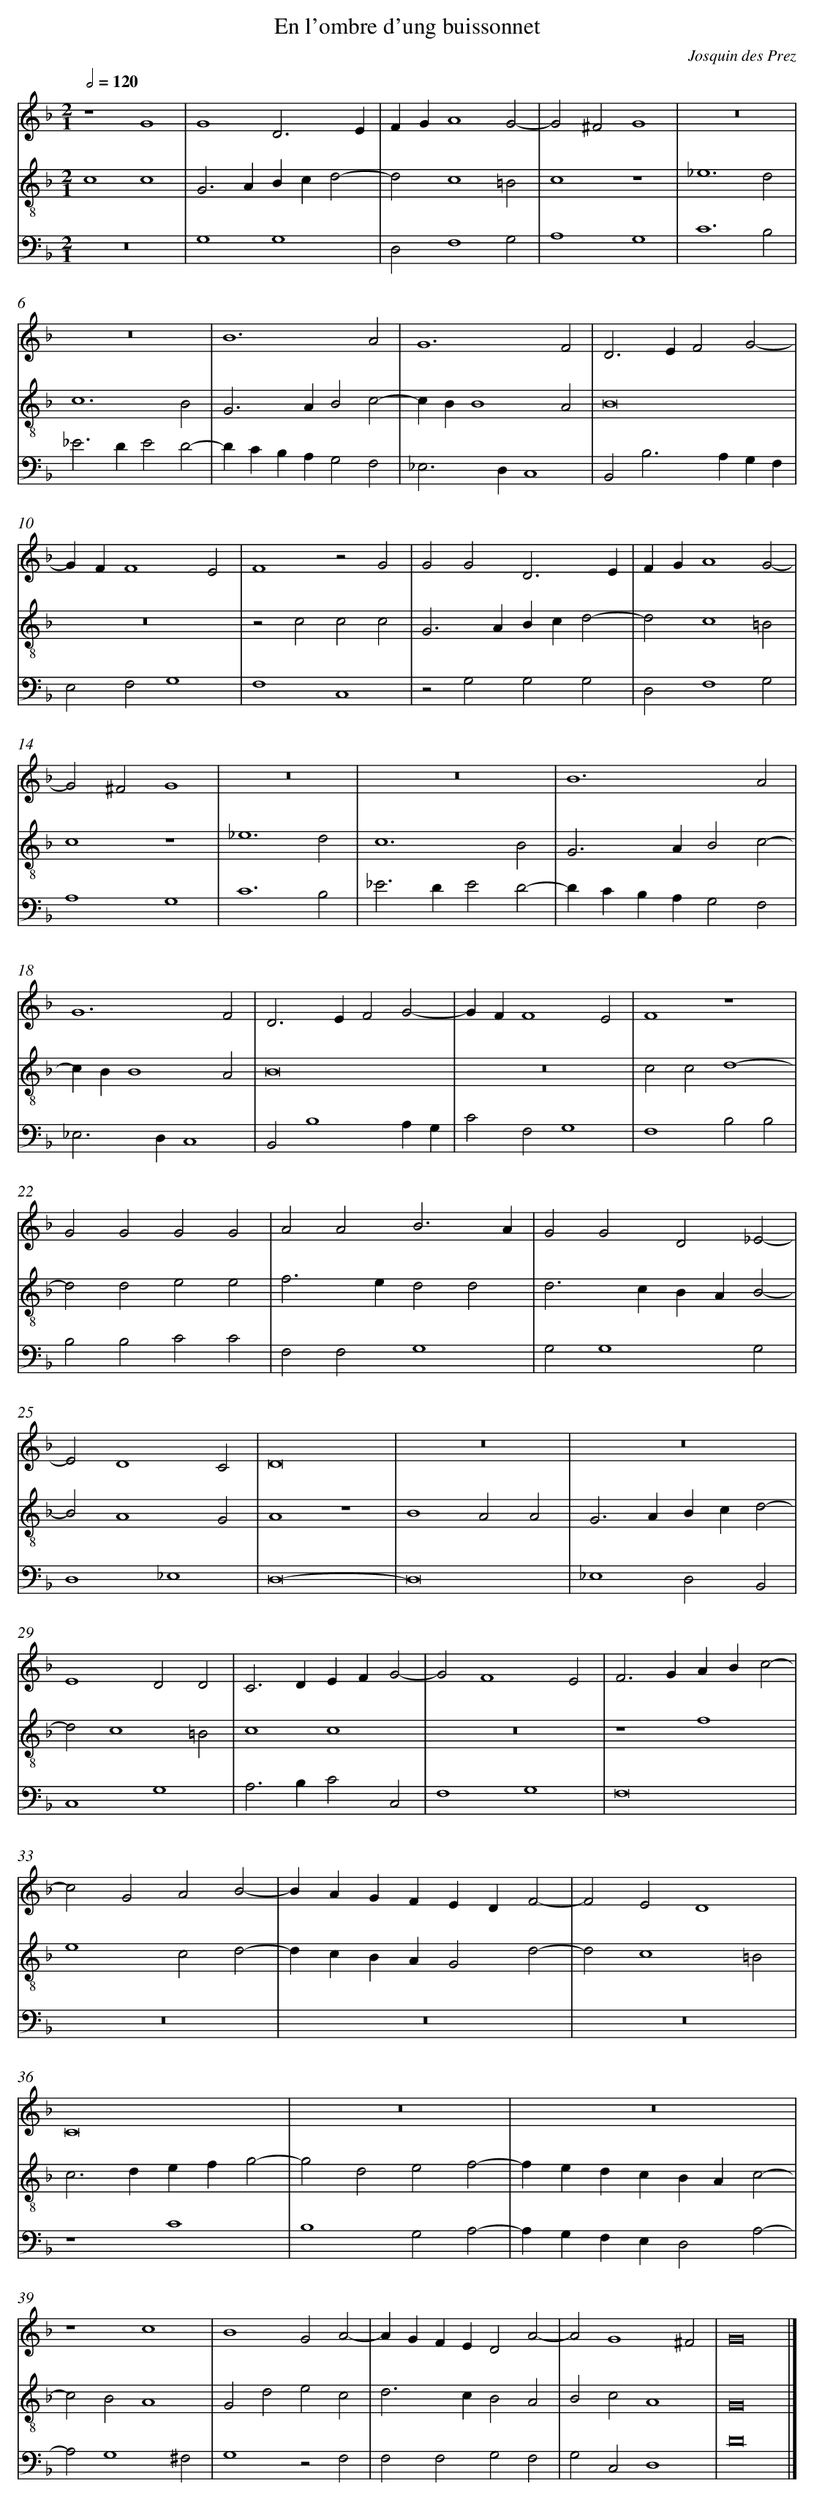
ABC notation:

X:1
T:En l'ombre d'ung buissonnet
C: Josquin des Prez
L: 1/4
M: 2/1
Q: 1/2=120
V: 1 clef=treble
V: 2 clef=treble-8
V: 3 clef=bass
K: F
[V:1] z4G4 |
[V:2] c4c4 |
[V:3] z8 |
[V:1] G4D3E |
[V:2] G3ABcd2- |
[V:3] G,4G,4 |
[V:1] FGA4G2- |
[V:2] d2c4=B2 |
[V:3] D,2F,4G,2 |
[V:1] G2^F2G4 |
[V:2] c4z4 |
[V:3] A,4G,4 |
[V:1] z8 |
[V:2] _e6d2 |
[V:3] C6B,2 |
[V:1] z8 |
[V:2] c6B2 |
[V:3] _E3DE2D2- |
[V:1] B6A2 |
[V:2] G3AB2c2- |
[V:3] DCB,A,G,2F,2 |
[V:1] G6F2 |
[V:2] cBB4A2 |
[V:3] _E,3D,C,4 |
[V:1] D3EF2G2- |
[V:2] B8 |
[V:3] B,,2B,3A,G,F, |
[V:1] GFF4E2 |
[V:2] z8 |
[V:3] E,2F,2G,4 |
[V:1] F4z2G2 |
[V:2] z2c2c2c2 |
[V:3] F,4C,4 |
[V:1] G2G2D3E |
[V:2] G3ABcd2- |
[V:3] z2G,2G,2G,2 |
[V:1] FGA4G2- |
[V:2] d2c4=B2 |
[V:3] D,2F,4G,2 |
[V:1] G2^F2G4 |
[V:2] c4z4 |
[V:3] A,4G,4 |
[V:1] z8 |
[V:2] _e6d2 |
[V:3] C6B,2 |
[V:1] z8 |
[V:2] c6B2 |
[V:3] _E3DE2D2- |
[V:1] B6A2 |
[V:2] G3AB2c2- |
[V:3] DCB,A,G,2F,2 |
[V:1] G6F2 |
[V:2] cBB4A2 |
[V:3] _E,3D,C,4 |
[V:1] D3EF2G2- |
[V:2] B8 |
[V:3] B,,2B,4A,G, |
[V:1] GFF4E2 |
[V:2] z8 |
[V:3] C2F,2G,4 |
[V:1] F4z4 |
[V:2] c2c2d4- |
[V:3] F,4B,2B,2 |
[V:1] G2G2G2G2 |
[V:2] d2d2e2e2 |
[V:3] B,2B,2C2C2 |
[V:1] A2A2B3A |
[V:2] f3ed2d2 |
[V:3] F,2F,2G,4 |
[V:1] G2G2D2_E2- |
[V:2] d3cBAB2- |
[V:3] G,2G,4G,2 |
[V:1] E2D4C2 |
[V:2] B2A4G2 |
[V:3] D,4_E,4 |
[V:1] D8 |
[V:2] A4z4 |
[V:3] D,8- |
[V:1] z8 |
[V:2] B4A2A2 |
[V:3] D,8 |
[V:1] z8 |
[V:2] G3ABcd2- |
[V:3] _E,4D,2B,,2 |
[V:1] E4D2D2 |
[V:2] d2c4=B2 |
[V:3] C,4G,4 |
[V:1] C3DEFG2- |
[V:2] c4c4 |
[V:3] A,3B,C2C,2 |
[V:1] G2F4E2 |
[V:2] z8 |
[V:3] F,4G,4 |
[V:1] F3GABc2- |
[V:2] z4f4 |
[V:3] F,8 |
[V:1] c2G2A2B2- |
[V:2] e4c2d2- |
[V:3] z8 |
[V:1] BAGFEDF2- |
[V:2] dcBAG2d2- |
[V:3] z8 |
[V:1] F2E2D4 |
[V:2] d2c4=B2 |
[V:3] z8 |
[V:1] C8 |
[V:2] c3defg2- |
[V:3] z4C4 |
[V:1] z8 |
[V:2] g2d2e2f2- |
[V:3] B,4G,2A,2- |
[V:1] z8 |
[V:2] fedcBAc2- |
[V:3] A,G,F,E,D,2A,2- |
[V:1] z4c4 |
[V:2] c2B2A4 |
[V:3] A,2G,4^F,2 |
[V:1] B4G2A2- |
[V:2] G2d2e2c2 |
[V:3] G,4z2F,2 |
[V:1] AGFED2A2- |
[V:2] d3cB2A2 |
[V:3] F,2F,2G,2F,2 |
[V:1] A2G4^F2 |
[V:2] B2c2A4 |
[V:3] G,2C,2D,4 |
[V:1] G8 |]
[V:2] G8 |]
[V:3] D8 |]
